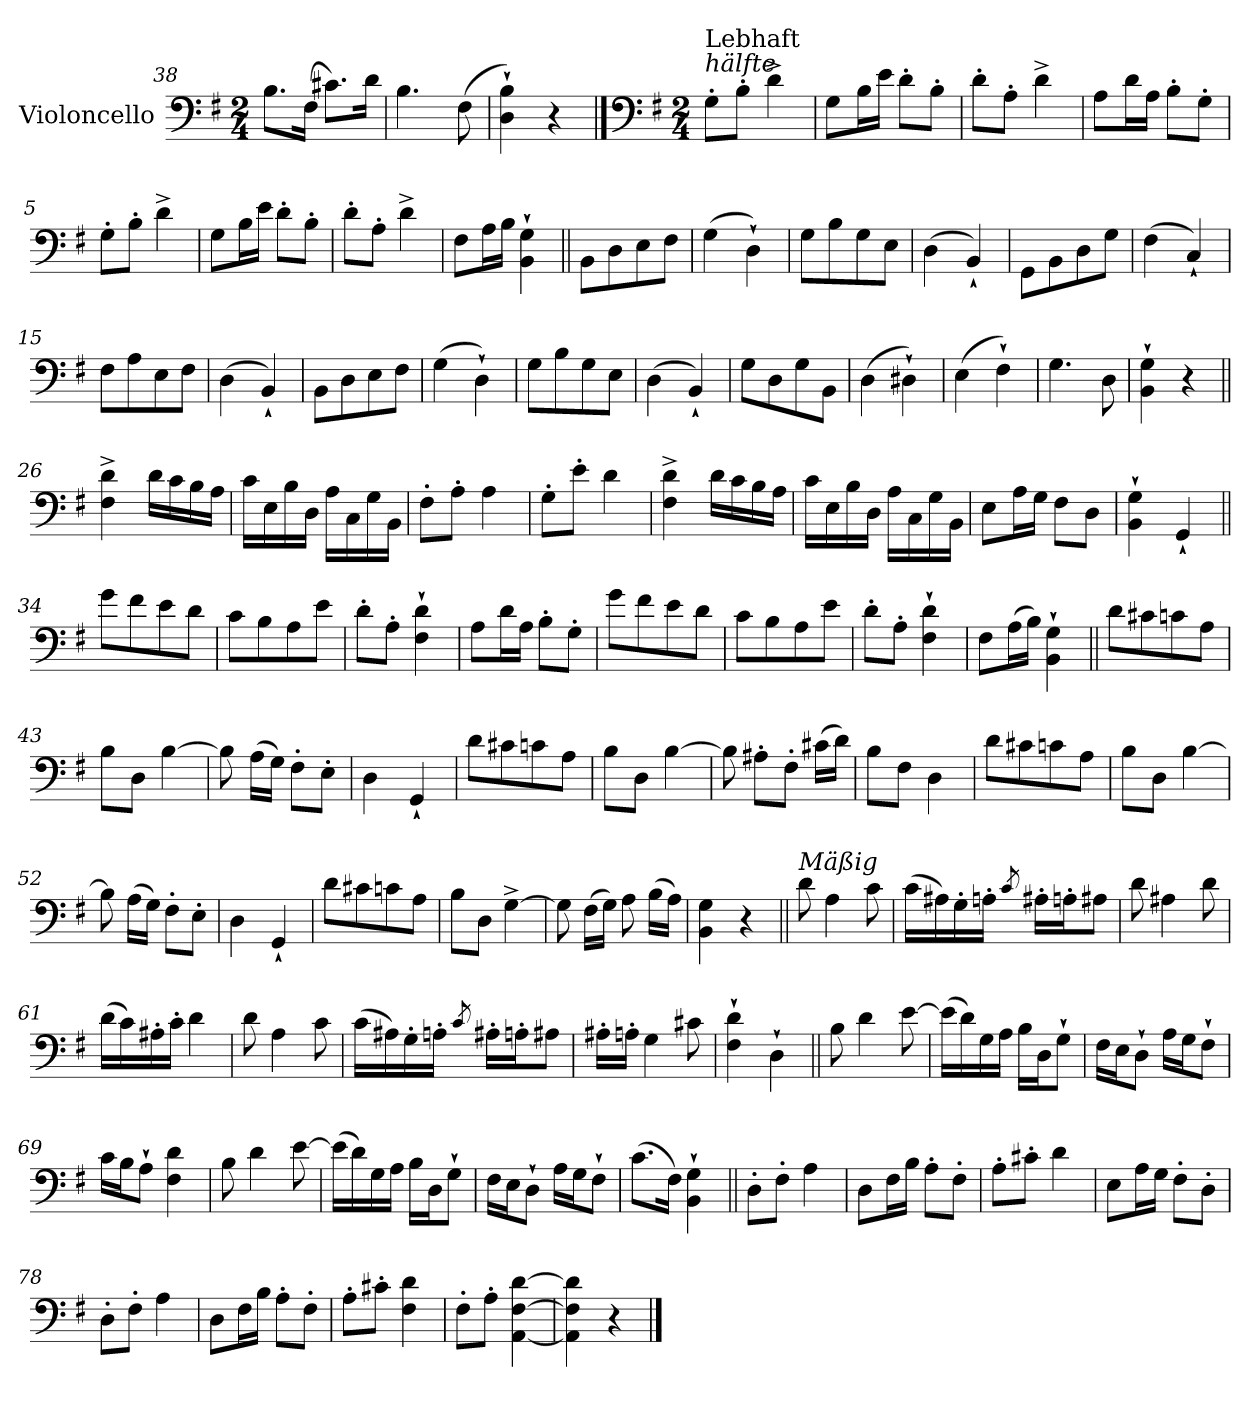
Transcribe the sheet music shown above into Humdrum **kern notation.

**kern
*part1
*staff1
*I"Violoncello
*I'Vc
*clefF4
*k[f#]
*M2/4
=38
8.B\L
(>16F#\Jk
8.c#X\L)
16d\Jk
=39
4.B\
(>8F#\
=40
4D\` 4B\`)
4r
!!LO:PB:g=z
==1
*clefF4
*k[f#]
*M2/4
!LO:TX:a:i:t=hälfte
!LO:TX:a:t=Lebhaft
8G'\L
8B'\J
4d^\
=2
8G\L
16B\L
16e\JJ
8d'\L
8B'\J
=3
8d'\L
8A'\J
4d^\
=4
8A\L
16d\L
16A\JJ
8B'\L
8G'\J
!!LO:LB:g=z
=5
8G'\L
8B'\J
4d^\
=6
8G\L
16B\L
16e\JJ
8d'\L
8B'\J
=7
8d'\L
8A'\J
4d^\
=8
8F#\L
16A\L
16B\JJ
4BB\` 4G\`
!!LO:LB:g=z
=9||
8BB\L
8D\
8E\
8F#\J
=10
(>4G\
4D`\)
=11
8G\L
8B\
8G\
8E\J
=12
(>4D\
4BB`/)
!!LO:LB:g=z
=13
8GG\L
8BB\
8D\
8G\J
=14
(>4F#\
4C`/)
=15
8F#\L
8A\
8E\
8F#\J
=16
(>4D\
4BB`/)
!!LO:LB:g=z
=17
8BB\L
8D\
8E\
8F#\J
=18
(>4G\
4D`\)
=19
8G\L
8B\
8G\
8E\J
=20
(>4D\
4BB`/)
!!LO:LB:g=z
=21
8G\L
8D\
8G\
8BB\J
=22
(>4D\
4D#X`\)
=23
(>4E\
4F#`\)
=24
4.G\
8D\
=25
4BB\` 4G\`
4r
!!LO:LB:g=z
=26||
4F#\^ 4d\^
16d\LL
16c\
16B\
16A\JJ
=27
16c\LL
16E\
16B\
16D\JJ
16A\LL
16C\
16G\
16BB\JJ
=28
8F#'\L
8A'\J
4A\
=29
8G'\L
8e'\J
4d\
!!LO:LB:g=z
=30
4F#\^ 4d\^
16d\LL
16c\
16B\
16A\JJ
=31
16c\LL
16E\
16B\
16D\JJ
16A\LL
16C\
16G\
16BB\JJ
=32
8E\L
16A\L
16G\JJ
8F#\L
8D\J
=33
4BB\` 4G\`
4GG`/
!!LO:LB:g=z
=34||
8g\L
8f#\
8e\
8d\J
=35
8c\L
8B\
8A\
8e\J
=36
8d'\L
8A'\J
4F#\` 4d\`
=37
8A\L
16d\L
16A\JJ
8B'\L
8G'\J
!!LO:LB:g=z
=38
8g\L
8f#\
8e\
8d\J
=39
8c\L
8B\
8A\
8e\J
=40
8d'\L
8A'\J
4F#\` 4d\`
=41
8F#\L
(>16A\L
16B\JJ)
4BB\` 4G\`
!!LO:PB:g=z
=42||
8d\L
8c#X\
8cn\
8A\J
=43
8B\L
8D\J
[4B\
=44
8B\]
(>16A\LL
16G\JJ)
8F#'\L
8E'\J
=45
4D\
4GG`/
!!LO:LB:g=z
=46
8d\L
8c#X\
8cn\
8A\J
=47
8B\L
8D\J
[4B\
=48
8B\]
8A#X'\L
8F#'\J
(>16c#X\LL
16d\JJ)
=49
8B\L
8F#\J
4D\
!!LO:LB:g=z
=50
8d\L
8c#X\
8cn\
8A\J
=51
8B\L
8D\J
[4B\
=52
8B\]
(>16A\LL
16G\JJ)
8F#'\L
8E'\J
=53
4D\
4GG`/
!!LO:LB:g=z
=54
8d\L
8c#X\
8cn\
8A\J
=55
8B\L
8D\J
[4G^\
=56
8G\]
(>16F#\LL
16G\JJ)
8A\
(>16B\LL
16A\JJ)
=57
4BB\ 4G\
4r
!!LO:LB:g=z
=58||
!LO:TX:a:i:t=Mäßig
8d\
4A\
8c\
=59
(>16c\LL
16A#X\)
16G'\
16An'\JJ
8qc/
16A#X'\LL
16An'\J
8A#X\J
=60
8d\
4A#X\
8d\
=61
(>16d\LL
16c\)
16A#X'\
16c'\JJ
4d\
!!LO:LB:g=z
=62
8d\
4A\
8c\
=63
(>16c\LL
16A#X\)
16G'\
16An'\JJ
8qc/
16A#X'\LL
16An'\J
8A#X\J
=64
16A#X'\LL
16An'\JJ
4G\
8c#X\
=65
4F#\` 4d\`
4D`\
!!LO:LB:g=z
=66||
8B\
4d\
[8e\
=67
(>16e\LL]
16d\)
16G\
16A\JJ
16B\LL
16D\J
8G`\J
=68
16F#\LL
16E\J
8D`\J
16A\LL
16G\J
8F#`\J
=69
16c\LL
16B\J
8A`\J
4F#\ 4d\
!!LO:LB:g=z
=70
8B\
4d\
[8e\
=71
(>16e\LL]
16d\)
16G\
16A\JJ
16B\LL
16D\J
8G`\J
=72
16F#\LL
16E\J
8D`\J
16A\LL
16G\J
8F#`\J
=73
(>8.c\L
16F#\Jk)
4BB\` 4G\`
!!LO:LB:g=z
=74||
8D'\L
8F#'\J
4A\
=75
8D\L
16F#\L
16B\JJ
8A'\L
8F#'\J
=76
8A'\L
8c#X'\J
4d\
=77
8E\L
16A\L
16G\JJ
8F#'\L
8D'\J
!!LO:LB:g=z
=78
8D'\L
8F#'\J
4A\
=79
8D\L
16F#\L
16B\JJ
8A'\L
8F#'\J
=80
8A'\L
8c#X'\J
4F#\ 4d\
=81
8F#'\L
8A'\J
[4AA\ [4F#\ [4d\
=82
4AA\] 4F#\] 4d\]
4r
==
*-
